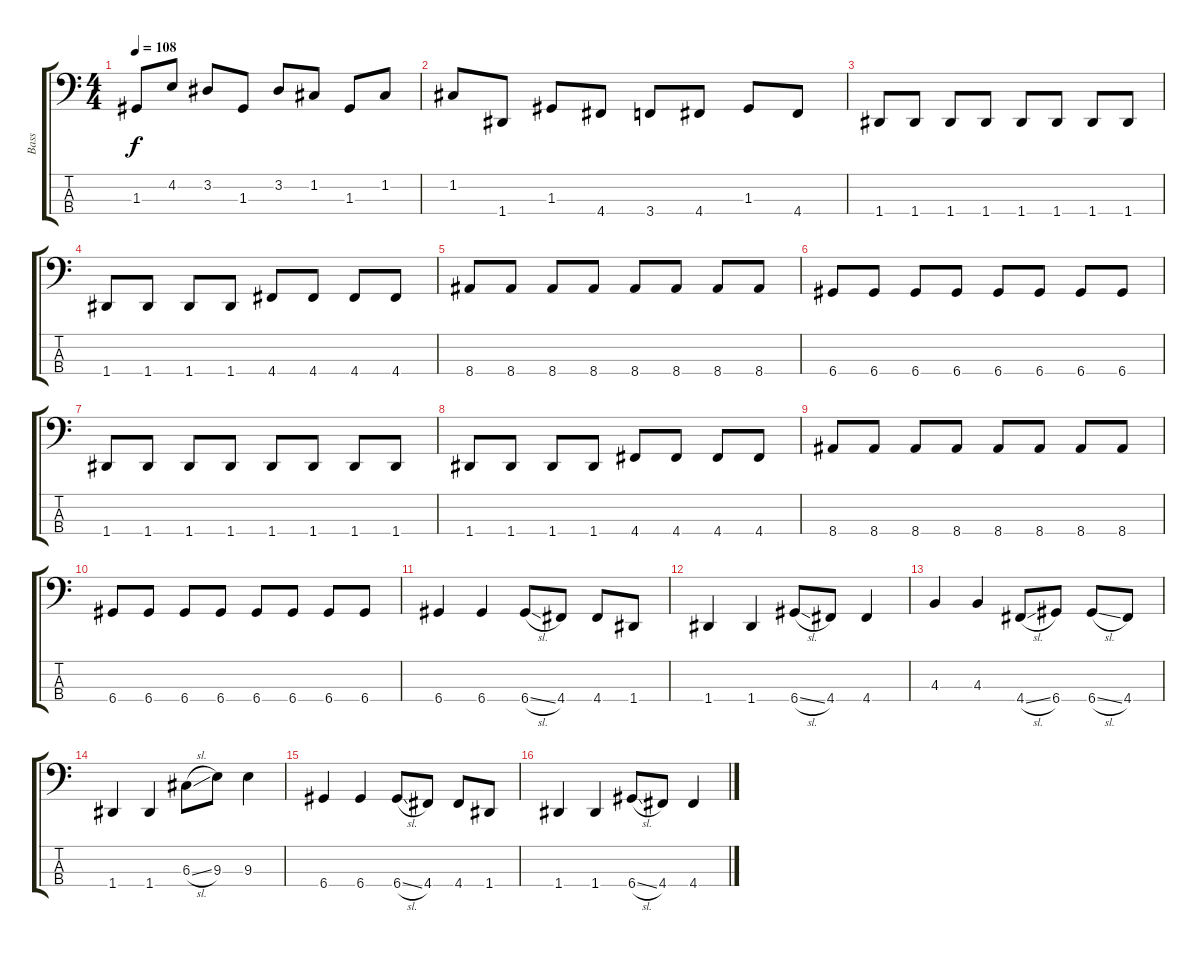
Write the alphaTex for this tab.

\track ("Bass" "Bass") {instrument electricbassfinger}
\staff {score tabs}
\tuning (F2 C2 G1 D1) {hide}
\ts (4 4)
\tempo 108
\clef f4
\ks c
1.3.8{dy f} 4.2.8 3.2.8 1.3.8 3.2.8 1.2.8 1.3.8 1.2.8 |
1.2.8 1.4.8 1.3.8 4.4.8 3.4.8 4.4.8 1.3.8 4.4.8 |
1.4.8 1.4.8 1.4.8 1.4.8 1.4.8 1.4.8 1.4.8 1.4.8 |
1.4.8 1.4.8 1.4.8 1.4.8 4.4.8 4.4.8 4.4.8 4.4.8 |
8.4.8 8.4.8 8.4.8 8.4.8 8.4.8 8.4.8 8.4.8 8.4.8 |
6.4.8 6.4.8 6.4.8 6.4.8 6.4.8 6.4.8 6.4.8 6.4.8 |
1.4.8 1.4.8 1.4.8 1.4.8 1.4.8 1.4.8 1.4.8 1.4.8 |
1.4.8 1.4.8 1.4.8 1.4.8 4.4.8 4.4.8 4.4.8 4.4.8 |
8.4.8 8.4.8 8.4.8 8.4.8 8.4.8 8.4.8 8.4.8 8.4.8 |
6.4.8 6.4.8 6.4.8 6.4.8 6.4.8 6.4.8 6.4.8 6.4.8 |
6.4.4 6.4.4 6.4{sl}.8 4.4.8 4.4.8 1.4.8 |
1.4.4 1.4.4 6.4{sl}.8 4.4.8 4.4.4 |
4.3.4 4.3.4 4.4{sl}.8 6.4.8 6.4{sl}.8 4.4.8 |
1.4.4 1.4.4 6.3{sl}.8 9.3.8 9.3.4 |
6.4.4 6.4.4 6.4{sl}.8 4.4.8 4.4.8 1.4.8 |
1.4.4 1.4.4 6.4{sl}.8 4.4.8 4.4.4
